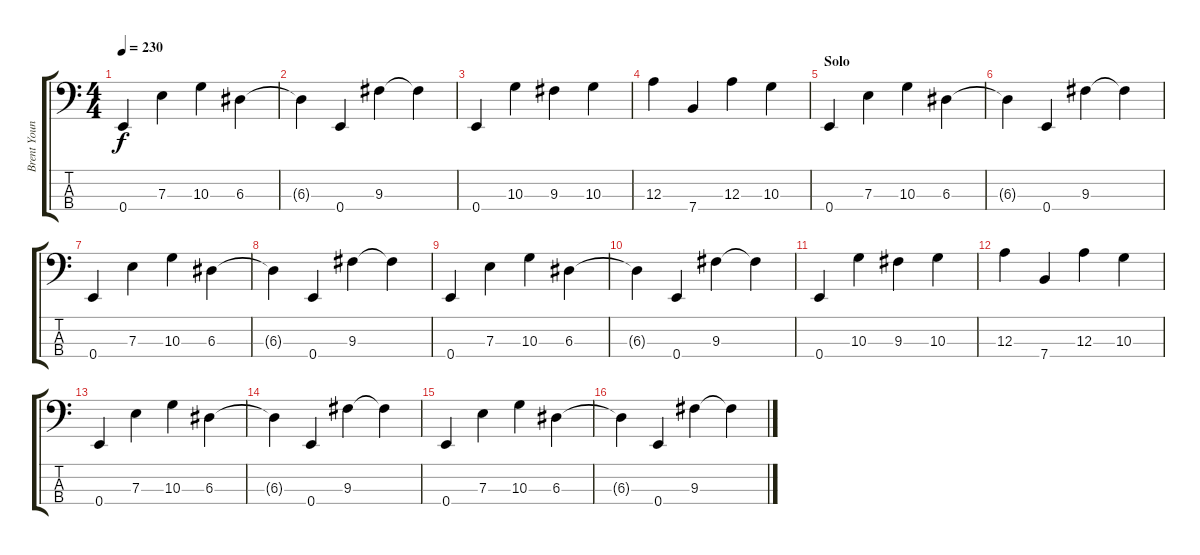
\track ("Brent Young" "Brent Youn") {instrument electricbasspick}
\staff {score tabs}
\tuning (G2 D2 A1 E1) {hide}
\ts (4 4)
\tempo 230
\clef f4
\ks c
0.4.4{dy f} 7.3.4 10.3.4 6.3.4 |
6.3{t}.4 0.4.4 9.3.4 9.3{t}.4 |
0.4.4 10.3.4 9.3.4 10.3.4 |
12.3.4 7.4.4 12.3.4 10.3.4 |
\section ("" "Solo")
0.4.4 7.3.4 10.3.4 6.3.4 |
6.3{t}.4 0.4.4 9.3.4 9.3{t}.4 |
0.4.4 7.3.4 10.3.4 6.3.4 |
6.3{t}.4 0.4.4 9.3.4 9.3{t}.4 |
0.4.4 7.3.4 10.3.4 6.3.4 |
6.3{t}.4 0.4.4 9.3.4 9.3{t}.4 |
0.4.4 10.3.4 9.3.4 10.3.4 |
12.3.4 7.4.4 12.3.4 10.3.4 |
0.4.4 7.3.4 10.3.4 6.3.4 |
6.3{t}.4 0.4.4 9.3.4 9.3{t}.4 |
0.4.4 7.3.4 10.3.4 6.3.4 |
6.3{t}.4 0.4.4 9.3.4 9.3{t}.4
